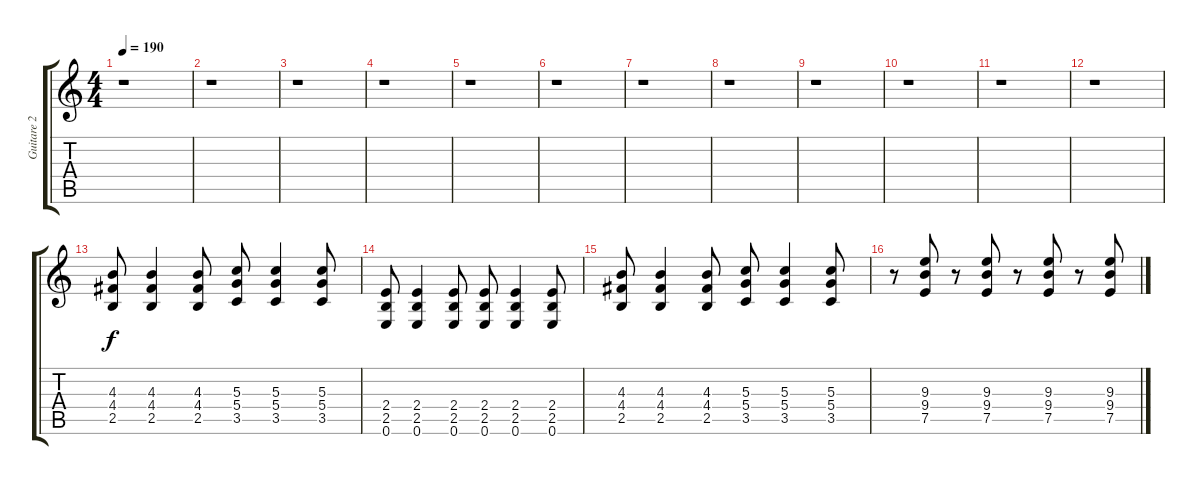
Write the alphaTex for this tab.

\track ("Guitare 2" "Guitare 2") {instrument distortionguitar}
\staff {score tabs}
\tuning (E4 B3 G3 D3 A2 E2) {hide}
\ts (4 4)
\tempo 190
\clef g2
\ks c
r.1{dy f instrument distortionguitar} |
r.1 |
r.1 |
r.1 |
r.1 |
r.1 |
r.1 |
r.1 |
r.1 |
r.1 |
r.1 |
r.1 |
(4.3 4.4 2.5).8 (4.3 4.4 2.5).4 (4.3 4.4 2.5).8 (5.3 5.4 3.5).8 (5.3 5.4 3.5).4 (5.3 5.4 3.5).8 |
(2.4 2.5 0.6).8 (2.4 2.5 0.6).4 (2.4 2.5 0.6).8 (2.4 2.5 0.6).8 (2.4 2.5 0.6).4 (2.4 2.5 0.6).8 |
(4.3 4.4 2.5).8 (4.3 4.4 2.5).4 (4.3 4.4 2.5).8 (5.3 5.4 3.5).8 (5.3 5.4 3.5).4 (5.3 5.4 3.5).8 |
r.8 (9.3 9.4 7.5).8 r.8 (9.3 9.4 7.5).8 r.8 (9.3 9.4 7.5).8 r.8 (9.3 9.4 7.5).8
